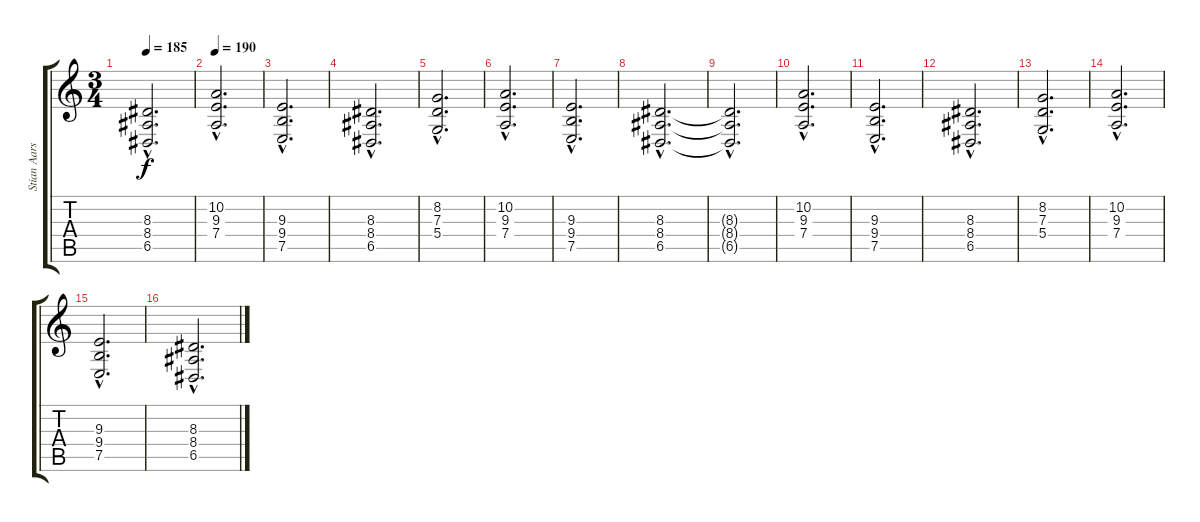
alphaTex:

\track ("Stian Aarstad" "Stian Aars") {instrument pad4choir}
\staff {score tabs}
\tuning (E4 B3 G3 D3 A2 E2) {hide}
\ts (3 4)
\tempo 185
\clef g2
\ks c
(8.3{hac t} 8.4{hac t} 6.5{hac t}).2{d dy f} |
\tempo 190
(10.2{hac} 9.3{hac} 7.4{hac}).2{d} |
(9.3{hac} 9.4{hac} 7.5{hac}).2{d} |
(8.3{hac} 8.4{hac} 6.5{hac}).2{d} |
(8.2{hac} 7.3{hac} 5.4{hac}).2{d} |
(10.2{hac} 9.3{hac} 7.4{hac}).2{d} |
(9.3{hac} 9.4{hac} 7.5{hac}).2{d} |
(8.3{hac} 8.4{hac} 6.5{hac}).2{d} |
(8.3{hac t} 8.4{hac t} 6.5{hac t}).2{d} |
(10.2{hac} 9.3{hac} 7.4{hac}).2{d} |
(9.3{hac} 9.4{hac} 7.5{hac}).2{d} |
(8.3{hac} 8.4{hac} 6.5{hac}).2{d} |
(8.2{hac} 7.3{hac} 5.4{hac}).2{d} |
(10.2{hac} 9.3{hac} 7.4{hac}).2{d} |
(9.3{hac} 9.4{hac} 7.5{hac}).2{d} |
(8.3{hac} 8.4{hac} 6.5{hac}).2{d}
